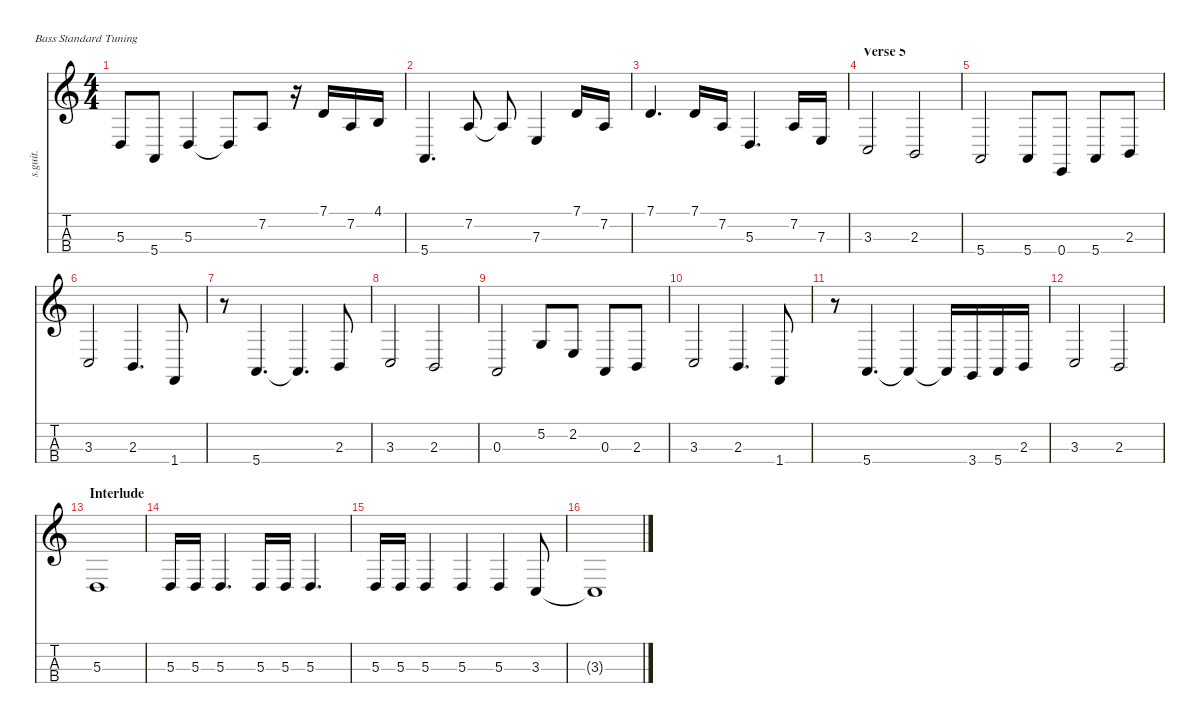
\defaultSystemsLayout 4
\hideDynamics
\bracketExtendMode nobrackets
\track ("John Paul Jones - Bass" "s.guit.") {instrument electricbassfinger}
\staff {score tabs}
\tuning (G2 D2 A1 E1)
\ts (4 4)
\tempo (87 hide)
\clef g2
\ks c
5.3{t}.8{lyrics (0 "") lyrics (1 "") lyrics (2 "") lyrics (3 "") lyrics (4 "") dy mp} 5.4.8{lyrics (0 "") lyrics (1 "") lyrics (2 "") lyrics (3 "") lyrics (4 "")} 5.3.4{lyrics (0 "") lyrics (1 "") lyrics (2 "") lyrics (3 "") lyrics (4 "")} 5.3{t}.8{lyrics (0 "") lyrics (1 "") lyrics (2 "") lyrics (3 "") lyrics (4 "")} 7.2.8{lyrics (0 "") lyrics (1 "") lyrics (2 "") lyrics (3 "") lyrics (4 "")} r.16 7.1.16{lyrics (0 "") lyrics (1 "") lyrics (2 "") lyrics (3 "") lyrics (4 "")} 7.2.16{lyrics (0 "") lyrics (1 "") lyrics (2 "") lyrics (3 "") lyrics (4 "")} 4.1.16{lyrics (0 "") lyrics (1 "") lyrics (2 "") lyrics (3 "") lyrics (4 "")} |
5.4.4{d lyrics (0 "") lyrics (1 "") lyrics (2 "") lyrics (3 "") lyrics (4 "")} 7.2.8{lyrics (0 "") lyrics (1 "") lyrics (2 "") lyrics (3 "") lyrics (4 "")} 7.2{t}.8{lyrics (0 "") lyrics (1 "") lyrics (2 "") lyrics (3 "") lyrics (4 "")} 7.3.4{lyrics (0 "") lyrics (1 "") lyrics (2 "") lyrics (3 "") lyrics (4 "")} 7.1.16{lyrics (0 "") lyrics (1 "") lyrics (2 "") lyrics (3 "") lyrics (4 "")} 7.2.16{lyrics (0 "") lyrics (1 "") lyrics (2 "") lyrics (3 "") lyrics (4 "")} |
7.1.4{d lyrics (0 "") lyrics (1 "") lyrics (2 "") lyrics (3 "") lyrics (4 "")} 7.1.16{lyrics (0 "") lyrics (1 "") lyrics (2 "") lyrics (3 "") lyrics (4 "")} 7.2.16{lyrics (0 "") lyrics (1 "") lyrics (2 "") lyrics (3 "") lyrics (4 "")} 5.3.4{d lyrics (0 "") lyrics (1 "") lyrics (2 "") lyrics (3 "") lyrics (4 "")} 7.2.16{lyrics (0 "") lyrics (1 "") lyrics (2 "") lyrics (3 "") lyrics (4 "")} 7.3.16{lyrics (0 "") lyrics (1 "") lyrics (2 "") lyrics (3 "") lyrics (4 "")} |
\section ("" "Verse 5")
\tempo (85 hide)
3.3.2{lyrics (0 "") lyrics (1 "") lyrics (2 "") lyrics (3 "") lyrics (4 "")} 2.3.2{lyrics (0 "") lyrics (1 "") lyrics (2 "") lyrics (3 "") lyrics (4 "")} |
5.4.2{lyrics (0 "") lyrics (1 "") lyrics (2 "") lyrics (3 "") lyrics (4 "")} 5.4.8{lyrics (0 "") lyrics (1 "") lyrics (2 "") lyrics (3 "") lyrics (4 "") dy f} 0.4.8{lyrics (0 "") lyrics (1 "") lyrics (2 "") lyrics (3 "") lyrics (4 "")} 5.4.8{lyrics (0 "") lyrics (1 "") lyrics (2 "") lyrics (3 "") lyrics (4 "")} 2.3.8{lyrics (0 "") lyrics (1 "") lyrics (2 "") lyrics (3 "") lyrics (4 "") dy mp} |
3.3.2{lyrics (0 "") lyrics (1 "") lyrics (2 "") lyrics (3 "") lyrics (4 "")} 2.3.4{d lyrics (0 "") lyrics (1 "") lyrics (2 "") lyrics (3 "") lyrics (4 "")} 1.4.8{lyrics (0 "") lyrics (1 "") lyrics (2 "") lyrics (3 "") lyrics (4 "")} |
r.8 5.4.4{d lyrics (0 "") lyrics (1 "") lyrics (2 "") lyrics (3 "") lyrics (4 "")} 5.4{t}.4{d lyrics (0 "") lyrics (1 "") lyrics (2 "") lyrics (3 "") lyrics (4 "")} 2.3.8{lyrics (0 "") lyrics (1 "") lyrics (2 "") lyrics (3 "") lyrics (4 "")} |
3.3.2{lyrics (0 "") lyrics (1 "") lyrics (2 "") lyrics (3 "") lyrics (4 "")} 2.3.2{lyrics (0 "") lyrics (1 "") lyrics (2 "") lyrics (3 "") lyrics (4 "")} |
0.3.2{lyrics (0 "") lyrics (1 "") lyrics (2 "") lyrics (3 "") lyrics (4 "")} 5.2.8{lyrics (0 "") lyrics (1 "") lyrics (2 "") lyrics (3 "") lyrics (4 "") dy f} 2.2.8{lyrics (0 "") lyrics (1 "") lyrics (2 "") lyrics (3 "") lyrics (4 "")} 0.3.8{lyrics (0 "") lyrics (1 "") lyrics (2 "") lyrics (3 "") lyrics (4 "")} 2.3.8{lyrics (0 "") lyrics (1 "") lyrics (2 "") lyrics (3 "") lyrics (4 "") dy mp} |
3.3.2{lyrics (0 "") lyrics (1 "") lyrics (2 "") lyrics (3 "") lyrics (4 "")} 2.3.4{d lyrics (0 "") lyrics (1 "") lyrics (2 "") lyrics (3 "") lyrics (4 "")} 1.4.8{lyrics (0 "") lyrics (1 "") lyrics (2 "") lyrics (3 "") lyrics (4 "")} |
r.8 5.4.4{d lyrics (0 "") lyrics (1 "") lyrics (2 "") lyrics (3 "") lyrics (4 "")} 5.4{t}.4{lyrics (0 "") lyrics (1 "") lyrics (2 "") lyrics (3 "") lyrics (4 "")} 5.4{t}.16{lyrics (0 "") lyrics (1 "") lyrics (2 "") lyrics (3 "") lyrics (4 "") dy f} 3.4.16{lyrics (0 "") lyrics (1 "") lyrics (2 "") lyrics (3 "") lyrics (4 "")} 5.4.16{lyrics (0 "") lyrics (1 "") lyrics (2 "") lyrics (3 "") lyrics (4 "")} 2.3.16{lyrics (0 "") lyrics (1 "") lyrics (2 "") lyrics (3 "") lyrics (4 "")} |
3.3.2{lyrics (0 "") lyrics (1 "") lyrics (2 "") lyrics (3 "") lyrics (4 "") dy mp} 2.3.2{lyrics (0 "") lyrics (1 "") lyrics (2 "") lyrics (3 "") lyrics (4 "")} |
\section ("" "Interlude")
\tempo (87 hide)
5.3.1{lyrics (0 "") lyrics (1 "") lyrics (2 "") lyrics (3 "") lyrics (4 "") dy mf} |
\tempo (88 hide)
5.3.16{lyrics (0 "") lyrics (1 "") lyrics (2 "") lyrics (3 "") lyrics (4 "")} 5.3.16{lyrics (0 "") lyrics (1 "") lyrics (2 "") lyrics (3 "") lyrics (4 "")} 5.3.4{d lyrics (0 "") lyrics (1 "") lyrics (2 "") lyrics (3 "") lyrics (4 "")} 5.3.16{lyrics (0 "") lyrics (1 "") lyrics (2 "") lyrics (3 "") lyrics (4 "")} 5.3.16{lyrics (0 "") lyrics (1 "") lyrics (2 "") lyrics (3 "") lyrics (4 "")} 5.3.4{d lyrics (0 "") lyrics (1 "") lyrics (2 "") lyrics (3 "") lyrics (4 "")} |
\tempo (92 hide)
5.3.16{lyrics (0 "") lyrics (1 "") lyrics (2 "") lyrics (3 "") lyrics (4 "")} 5.3.16{lyrics (0 "") lyrics (1 "") lyrics (2 "") lyrics (3 "") lyrics (4 "")} 5.3.4{lyrics (0 "") lyrics (1 "") lyrics (2 "") lyrics (3 "") lyrics (4 "")} 5.3.4{lyrics (0 "") lyrics (1 "") lyrics (2 "") lyrics (3 "") lyrics (4 "")} 5.3.4{lyrics (0 "") lyrics (1 "") lyrics (2 "") lyrics (3 "") lyrics (4 "")} 3.3.8{lyrics (0 "") lyrics (1 "") lyrics (2 "") lyrics (3 "") lyrics (4 "")} |
3.3{t}.1{lyrics (0 "") lyrics (1 "") lyrics (2 "") lyrics (3 "") lyrics (4 "") dy f}
